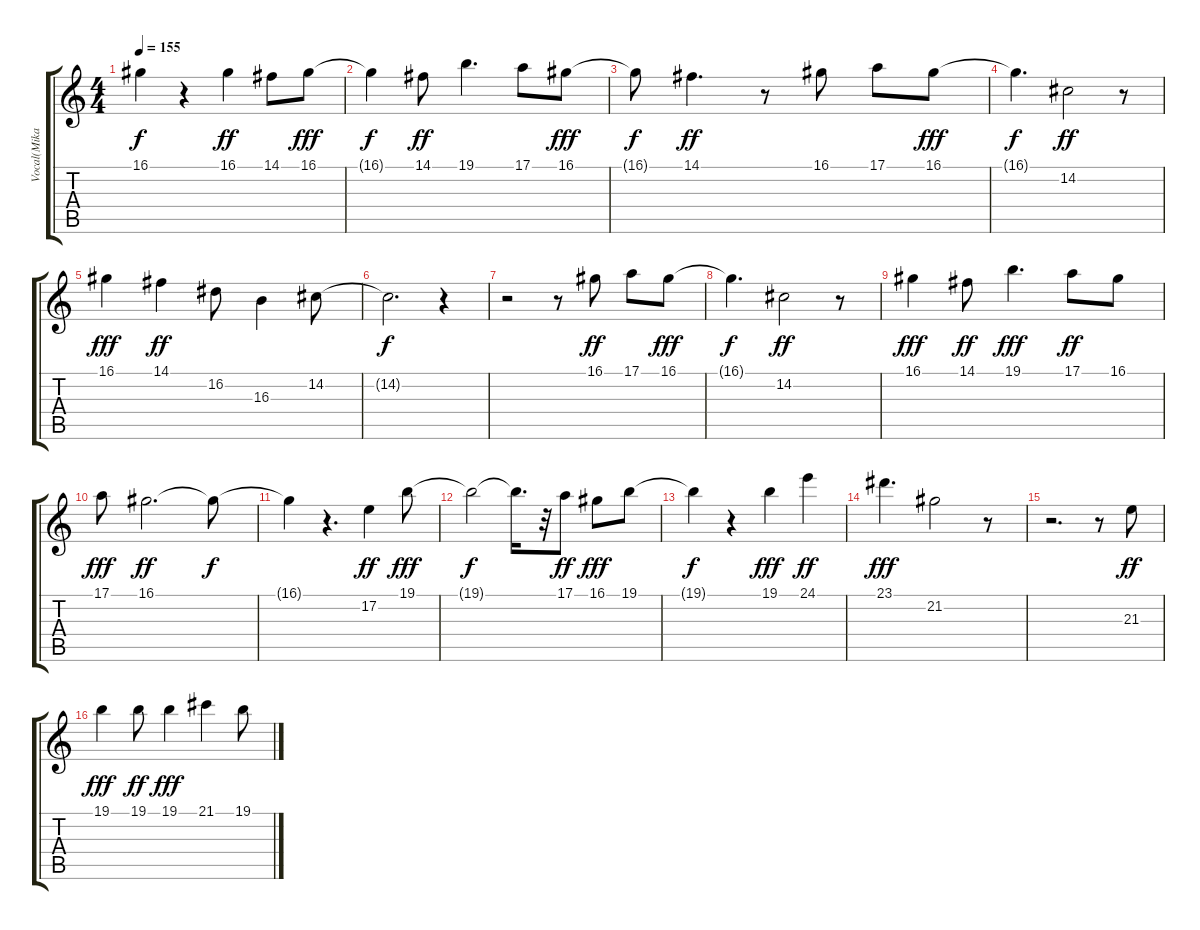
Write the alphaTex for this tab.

\track ("Vocal(Mika Nakashima)" "Vocal(Mika") {instrument panflute}
\staff {score tabs}
\tuning (E4 B3 G3 D3 A2 E2) {hide}
\ts (4 4)
\tempo 155
\clef g2
\ks c
16.1{t}.4{dy f} r.4 16.1.4{dy ff} 14.1.8 16.1.8{dy fff} |
16.1{t}.4{dy f} 14.1.8{dy ff} 19.1.4{d} 17.1.8 16.1.8{dy fff} |
16.1{t}.8{dy f} 14.1.4{d dy ff} r.8 16.1.8 17.1.8 16.1.8{dy fff} |
16.1{t}.4{d dy f} 14.2.2{dy ff} r.8 |
16.1.4{dy fff} 14.1.4{dy ff} 16.2.8 16.3.4 14.2.8 |
14.2{t}.2{d dy f} r.4 |
r.2 r.8 16.1.8{dy ff} 17.1.8 16.1.8{dy fff} |
16.1{t}.4{d dy f} 14.2.2{dy ff} r.8 |
16.1.4{dy fff} 14.1.8{dy ff} 19.1.4{d dy fff} 17.1.8{dy ff} 16.1.8 |
17.1.8{dy fff} 16.1.2{d dy ff} 16.1{t}.8{dy f} |
16.1{t}.4 r.4{d} 17.2.4{dy ff} 19.1.8{dy fff} |
19.1{t}.2{dy f} 19.1{t}.16{d} r.32 17.1.8{dy ff} 16.1.8{dy fff} 19.1.8 |
19.1{t}.4{dy f} r.4 19.1.4{dy fff} 24.1.4{dy ff} |
23.1.4{d dy fff} 21.2.2 r.8 |
r.2{d} r.8 21.3.8{dy ff} |
19.1.4{dy fff} 19.1.8{dy ff} 19.1.4{dy fff} 21.1.4 19.1.8
